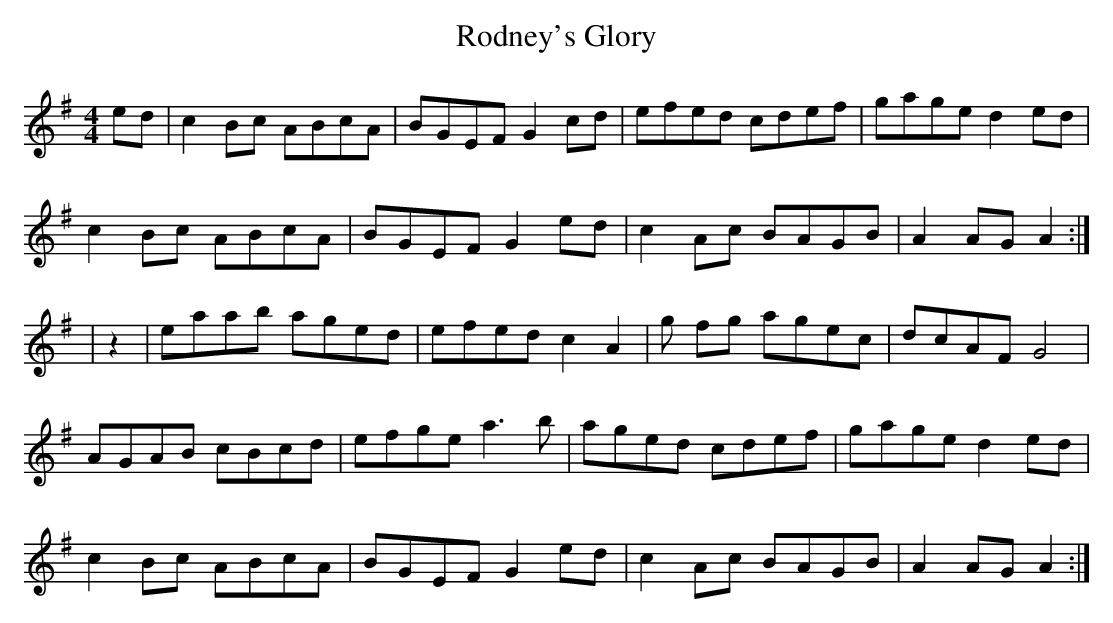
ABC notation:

X:1
T:Rodney's Glory
M:4/4
K:ADor
L:1/8
ed|c2 Bc ABcA|BGEF G2 cd|efed cdef|gage d2 ed|
c2 Bc ABcA|BGEF G2 ed|c2 Ac BAGB|A2 AG A2 :|
|z2 |eaab aged|efed c2 A2|g fg agec|dcAF G4 |
AGAB cBcd|efge a3 b|aged cdef|gage d2 ed|
c2 Bc ABcA|BGEF G2 ed|c2 Ac BAGB| A2 AG A2 :|
